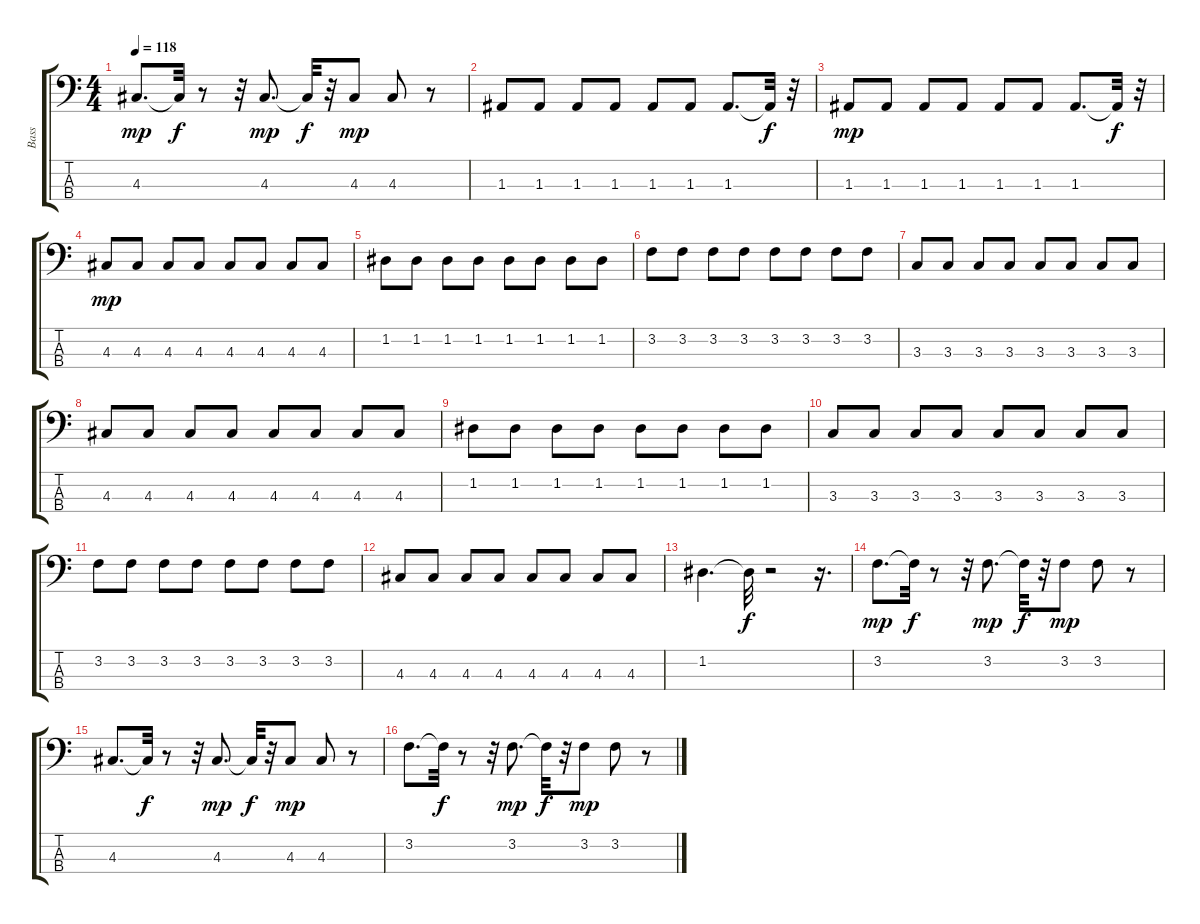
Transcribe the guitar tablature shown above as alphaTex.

\track ("Bass" "Bass") {instrument acousticbass}
\staff {score tabs}
\tuning (G2 D2 A1 E1) {hide}
\ts (4 4)
\tempo 118
\clef f4
\ks c
4.3.8{d dy mp} 4.3{t}.32{dy f} r.8 r.32 4.3.8{d dy mp} 4.3{t}.32{dy f} r.32 4.3.8{dy mp} 4.3.8 r.8 |
1.3.8 1.3.8 1.3.8 1.3.8 1.3.8 1.3.8 1.3.8{d} 1.3{t}.32{dy f} r.32 |
1.3.8{dy mp} 1.3.8 1.3.8 1.3.8 1.3.8 1.3.8 1.3.8{d} 1.3{t}.32{dy f} r.32 |
4.3.8{dy mp} 4.3.8 4.3.8 4.3.8 4.3.8 4.3.8 4.3.8 4.3.8 |
1.2.8 1.2.8 1.2.8 1.2.8 1.2.8 1.2.8 1.2.8 1.2.8 |
3.2.8 3.2.8 3.2.8 3.2.8 3.2.8 3.2.8 3.2.8 3.2.8 |
3.3.8 3.3.8 3.3.8 3.3.8 3.3.8 3.3.8 3.3.8 3.3.8 |
4.3.8 4.3.8 4.3.8 4.3.8 4.3.8 4.3.8 4.3.8 4.3.8 |
1.2.8 1.2.8 1.2.8 1.2.8 1.2.8 1.2.8 1.2.8 1.2.8 |
3.3.8 3.3.8 3.3.8 3.3.8 3.3.8 3.3.8 3.3.8 3.3.8 |
3.2.8 3.2.8 3.2.8 3.2.8 3.2.8 3.2.8 3.2.8 3.2.8 |
4.3.8 4.3.8 4.3.8 4.3.8 4.3.8 4.3.8 4.3.8 4.3.8 |
1.2.4{d} 1.2{t}.32{dy f} r.2 r.16{d} |
3.2.8{d dy mp} 3.2{t}.32{dy f} r.8 r.32 3.2.8{d dy mp} 3.2{t}.32{dy f} r.32 3.2.8{dy mp} 3.2.8 r.8 |
4.3.8{d} 4.3{t}.32{dy f} r.8 r.32 4.3.8{d dy mp} 4.3{t}.32{dy f} r.32 4.3.8{dy mp} 4.3.8 r.8 |
3.2.8{d} 3.2{t}.32{dy f} r.8 r.32 3.2.8{d dy mp} 3.2{t}.32{dy f} r.32 3.2.8{dy mp} 3.2.8 r.8
